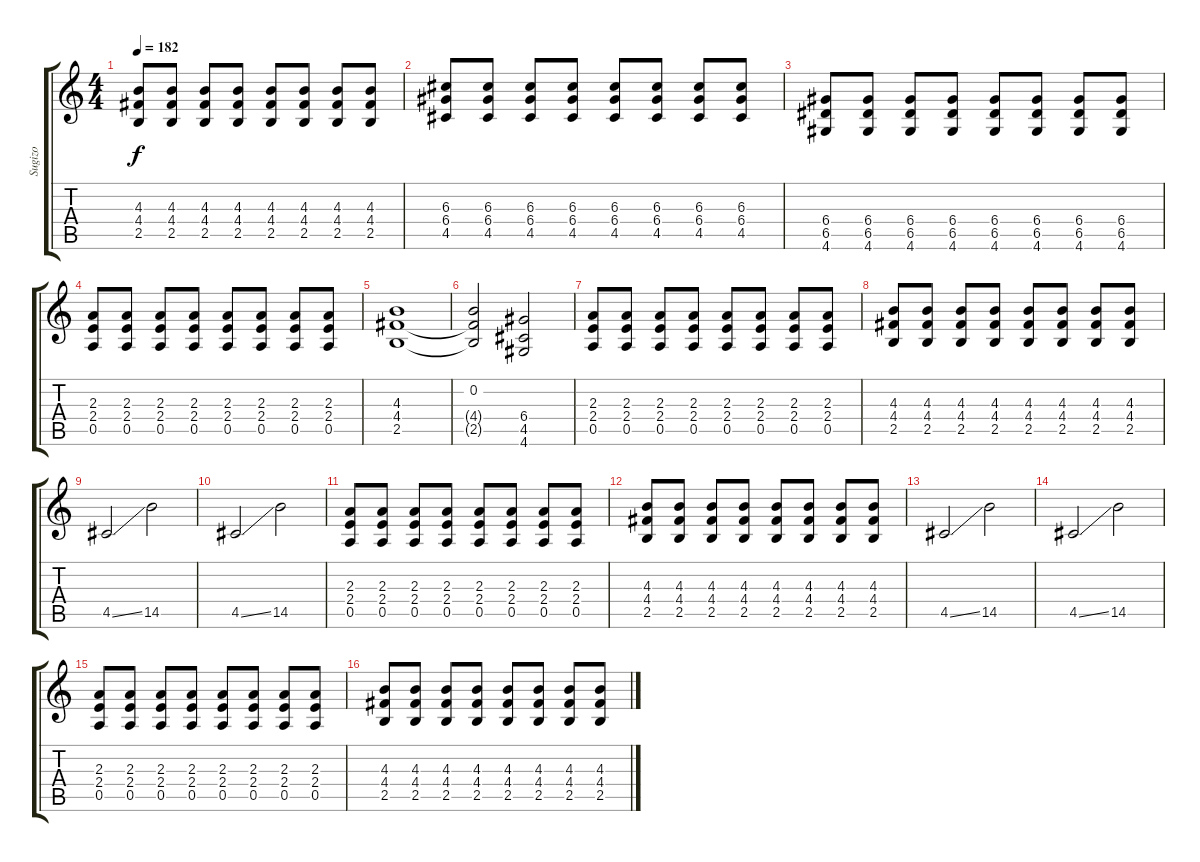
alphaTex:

\track ("Sugizo" "Sugizo") {instrument distortionguitar}
\staff {score tabs}
\tuning (E4 B3 G3 D3 A2 E2) {hide}
\ts (4 4)
\tempo 182
\clef g2
\ks c
(4.3 4.4 2.5).8{dy f} (4.3 4.4 2.5).8 (4.3 4.4 2.5).8 (4.3 4.4 2.5).8 (4.3 4.4 2.5).8 (4.3 4.4 2.5).8 (4.3 4.4 2.5).8 (4.3 4.4 2.5).8 |
(6.3 6.4 4.5).8 (6.3 6.4 4.5).8 (6.3 6.4 4.5).8 (6.3 6.4 4.5).8 (6.3 6.4 4.5).8 (6.3 6.4 4.5).8 (6.3 6.4 4.5).8 (6.3 6.4 4.5).8 |
(6.4 6.5 4.6).8 (6.4 6.5 4.6).8 (6.4 6.5 4.6).8 (6.4 6.5 4.6).8 (6.4 6.5 4.6).8 (6.4 6.5 4.6).8 (6.4 6.5 4.6).8 (6.4 6.5 4.6).8 |
(2.3 2.4 0.5).8 (2.3 2.4 0.5).8 (2.3 2.4 0.5).8 (2.3 2.4 0.5).8 (2.3 2.4 0.5).8 (2.3 2.4 0.5).8 (2.3 2.4 0.5).8 (2.3 2.4 0.5).8 |
(4.3 4.4 2.5).1 |
(0.2 4.4{t} 2.5{t}).2 (6.4 4.5 4.6).2 |
(2.3 2.4 0.5).8 (2.3 2.4 0.5).8 (2.3 2.4 0.5).8 (2.3 2.4 0.5).8 (2.3 2.4 0.5).8 (2.3 2.4 0.5).8 (2.3 2.4 0.5).8 (2.3 2.4 0.5).8 |
(4.3 4.4 2.5).8 (4.3 4.4 2.5).8 (4.3 4.4 2.5).8 (4.3 4.4 2.5).8 (4.3 4.4 2.5).8 (4.3 4.4 2.5).8 (4.3 4.4 2.5).8 (4.3 4.4 2.5).8 |
4.5{ss}.2 14.5.2 |
4.5{ss}.2 14.5.2 |
(2.3 2.4 0.5).8 (2.3 2.4 0.5).8 (2.3 2.4 0.5).8 (2.3 2.4 0.5).8 (2.3 2.4 0.5).8 (2.3 2.4 0.5).8 (2.3 2.4 0.5).8 (2.3 2.4 0.5).8 |
(4.3 4.4 2.5).8 (4.3 4.4 2.5).8 (4.3 4.4 2.5).8 (4.3 4.4 2.5).8 (4.3 4.4 2.5).8 (4.3 4.4 2.5).8 (4.3 4.4 2.5).8 (4.3 4.4 2.5).8 |
4.5{ss}.2 14.5.2 |
4.5{ss}.2 14.5.2 |
(2.3 2.4 0.5).8 (2.3 2.4 0.5).8 (2.3 2.4 0.5).8 (2.3 2.4 0.5).8 (2.3 2.4 0.5).8 (2.3 2.4 0.5).8 (2.3 2.4 0.5).8 (2.3 2.4 0.5).8 |
(4.3 4.4 2.5).8 (4.3 4.4 2.5).8 (4.3 4.4 2.5).8 (4.3 4.4 2.5).8 (4.3 4.4 2.5).8 (4.3 4.4 2.5).8 (4.3 4.4 2.5).8 (4.3 4.4 2.5).8
